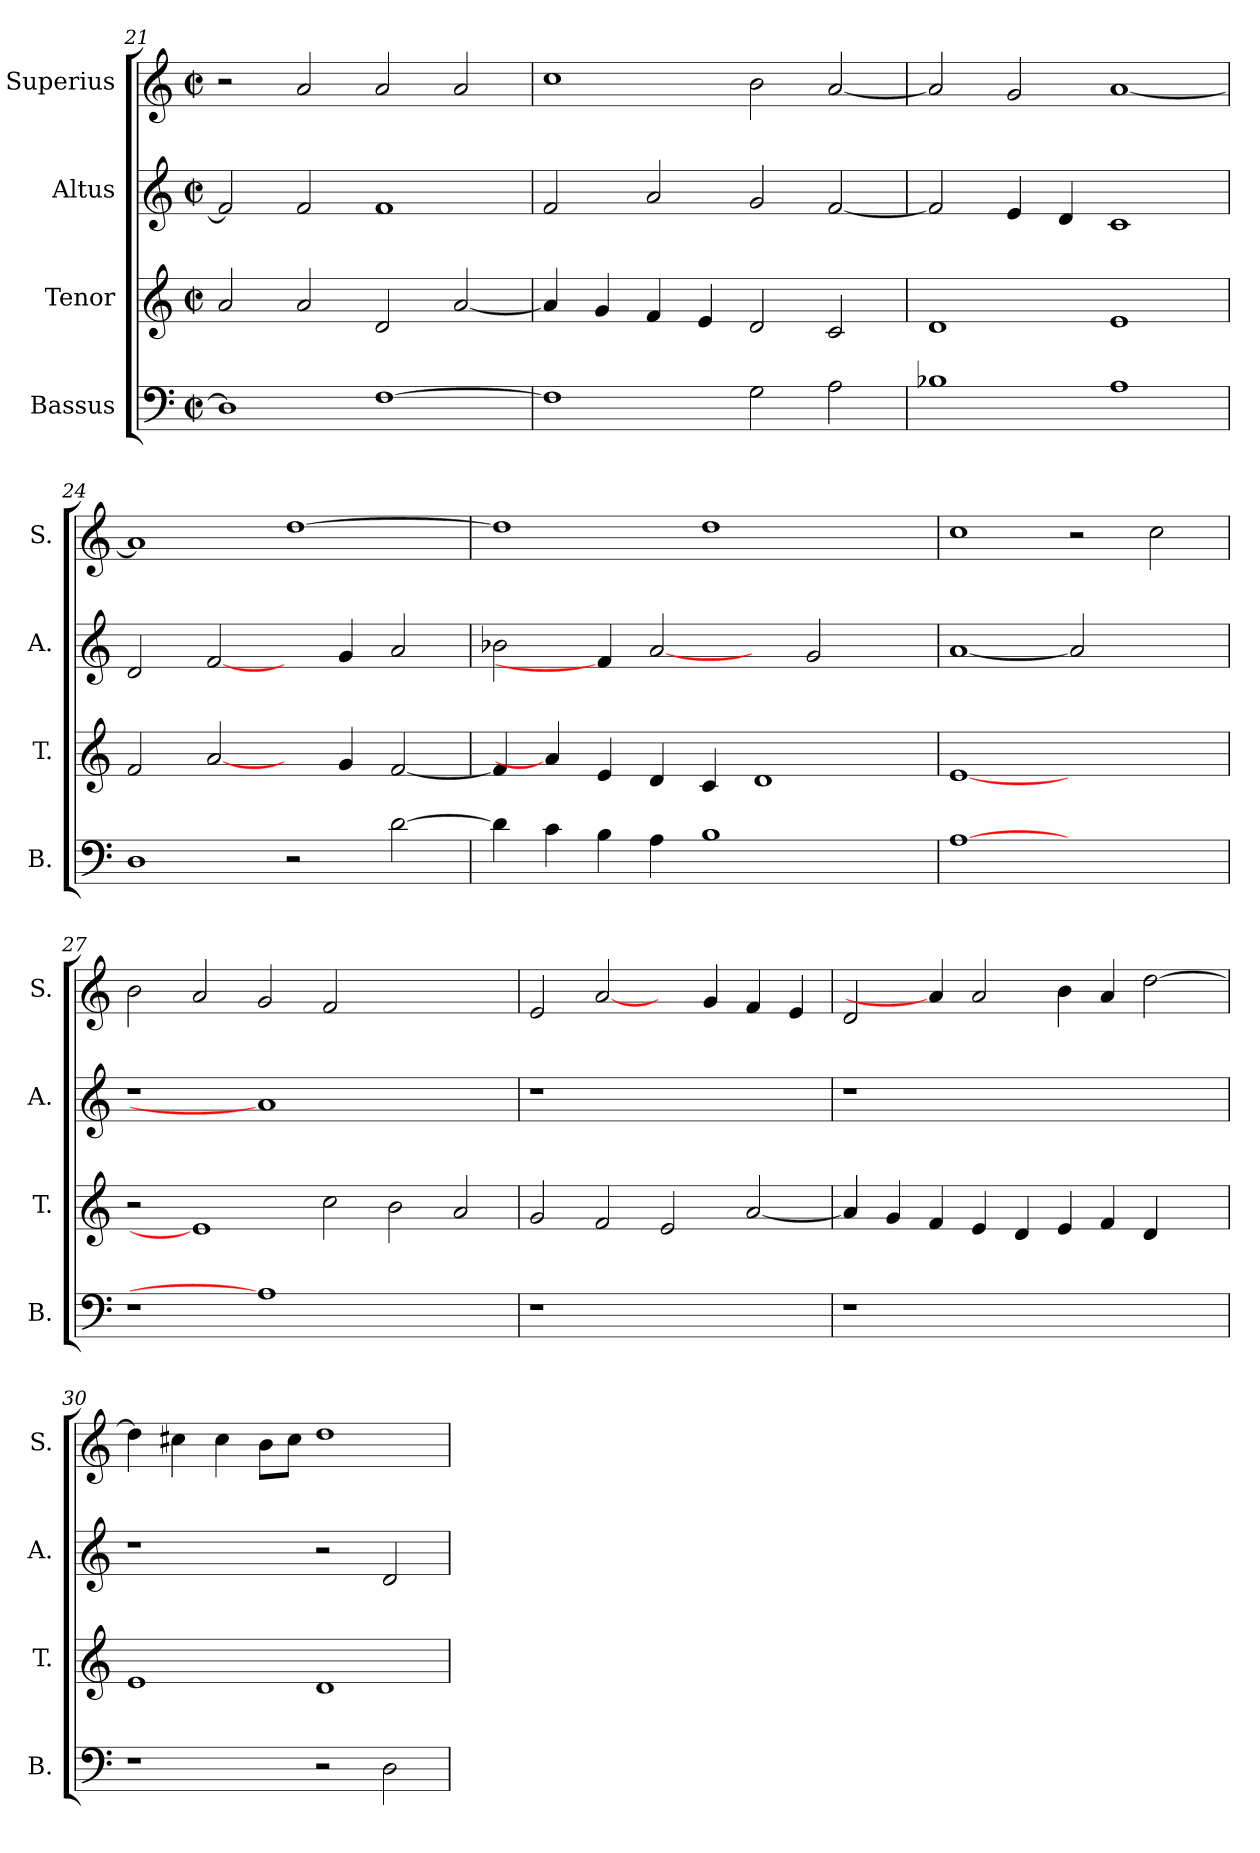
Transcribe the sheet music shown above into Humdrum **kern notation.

**kern	**kern	**kern	**kern
*part4	*part3	*part2	*part1
*staff4	*staff3	*staff2	*staff1
*I"Bassus	*I"Tenor	*I"Altus	*I"Superius
*I'B.	*I'T.	*I'A.	*I'S.
*clefF4	*clefG2	*clefG2	*clefG2
*k[]	*k[]	*k[]	*k[]
*C:	*C:	*C:	*C:
*M2/2	*M2/2	*M2/2	*M2/2
*met(c|)	*met(c|)	*met(c|)	*met(c|)
=21	=21	=21	=21
1Di]	2ai/	2fi/]	2r
.	2ai/	2fi/	2ai/
[>1Fi	2di/	1fi	2ai/
.	[<2ai/	.	2ai/
!!LO:LB:g=z
=22	=22	=22	=22
1Fi]	4ai/]	2fi/	1cci
.	4gi/	.	.
.	4fi/	2ai/	.
.	4ei/	.	.
2Gi\	2di/	2gi/	2bi\
2Ai\	2ci/	[<2fi/	[<2ai/
=23	=23	=23	=23
1B-Xi	1di	2fi/]	2ai/]
.	.	4ei/	2gi/
.	.	4di/	.
1Ai	1ei	1ci	[<1ai
=24	=24	=24	=24
1Di	2fi/	2di/	1ai]
.	[2ai/	[2fi/	.
2r	4ryy	4ryy	[>1ddi
.	4gi/	4gi/	.
[>2di\	[<2fi/	2ai/	.
=25	=25	=25	=25
4di\]	4fi/]	2b-Xi\	1ddi]
4ci\	4ai/]	.	.
4Bi\	4ei/	4fi/]	.
4Ai\	4di/	[2ai	.
1Bi	4ci/	.	1ddi
.	1di	4ryy	.
.	.	2gi/	.
4ryy	.	4ryy	4ryy
=26	=26	=26	=26
[1Ai	[1ei	[1ai	1cci
1ryy	1ryy	2ai]	2r
.	.	2ryy	2cci\
!!LO:LB:g=z
=27	=27	=27	=27
!LO:N:vis=1	!	!LO:N:vis=1	!
1r	2r	1r	2bi\
.	1ei]	.	2ai/
1Ai]	.	1ai]	2gi/
.	2cci\	.	2fi/
1ryy	2bi\	1ryy	1ryy
.	2ai/	.	.
=28	=28	=28	=28
!LO:N:vis=1	!	!LO:N:vis=1	!
1r	2gi/	1r	2ei/
.	2fi/	.	[2ai/
1ryy	2ei/	1ryy	4ryy
.	.	.	4gi/
.	[<2ai/	.	4fi/
.	.	.	4ei/
=29	=29	=29	=29
!LO:N:vis=1	!	!LO:N:vis=1	!
1r	4ai/]	1r	2di/
.	4gi/	.	.
.	4fi/	.	4ai/]
.	4ei/	.	2ai/
1ryy	4di/	1ryy	.
.	4ei/	.	4bi\
.	4fi/	.	4ai/
.	4di/	.	[>2ddi\
4ryy	4ryy	4ryy	.
=30	=30	=30	=30
1r	1ei	1r	4ddi\]
.	.	.	4cc#Xi\
.	.	.	4cc#i\
.	.	.	8bi\L
.	.	.	8cc#i\J
2r	1di	2r	1ddi
2Di\	.	2di/	.
=	=	=	=
*-	*-	*-	*-
